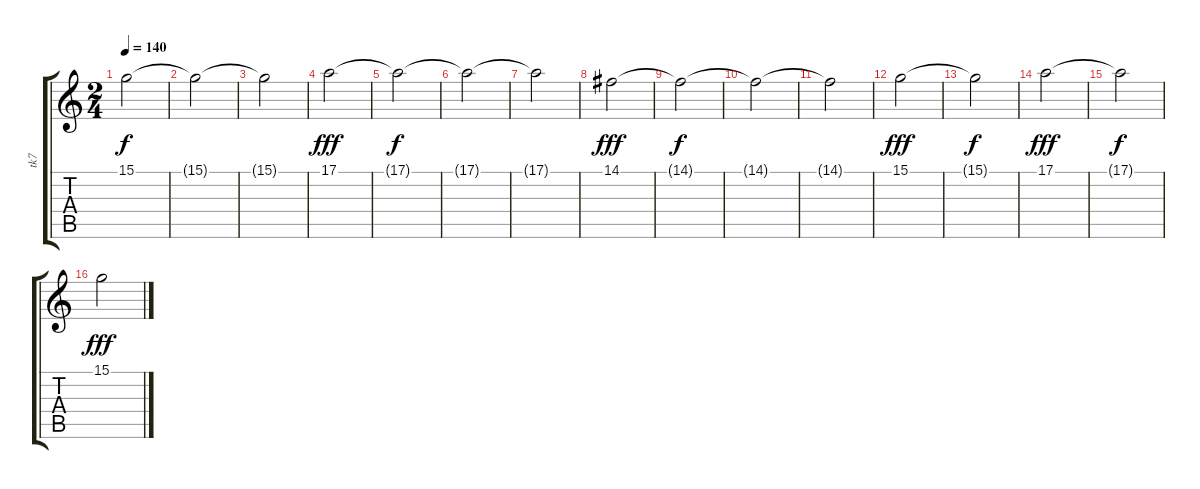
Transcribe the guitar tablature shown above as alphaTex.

\track ("tk7" "tk7") {instrument stringensemble1}
\staff {score tabs}
\tuning (E4 B3 G3 D3 A2 E2) {hide}
\ts (2 4)
\tempo 140
\clef g2
\ks c
15.1{t}.2{dy f} |
15.1{t}.2 |
15.1{t}.2 |
17.1.2{dy fff} |
17.1{t}.2{dy f} |
17.1{t}.2 |
17.1{t}.2 |
14.1.2{dy fff} |
14.1{t}.2{dy f} |
14.1{t}.2 |
14.1{t}.2 |
15.1.2{dy fff} |
15.1{t}.2{dy f} |
17.1.2{dy fff} |
17.1{t}.2{dy f} |
15.1.2{dy fff}
